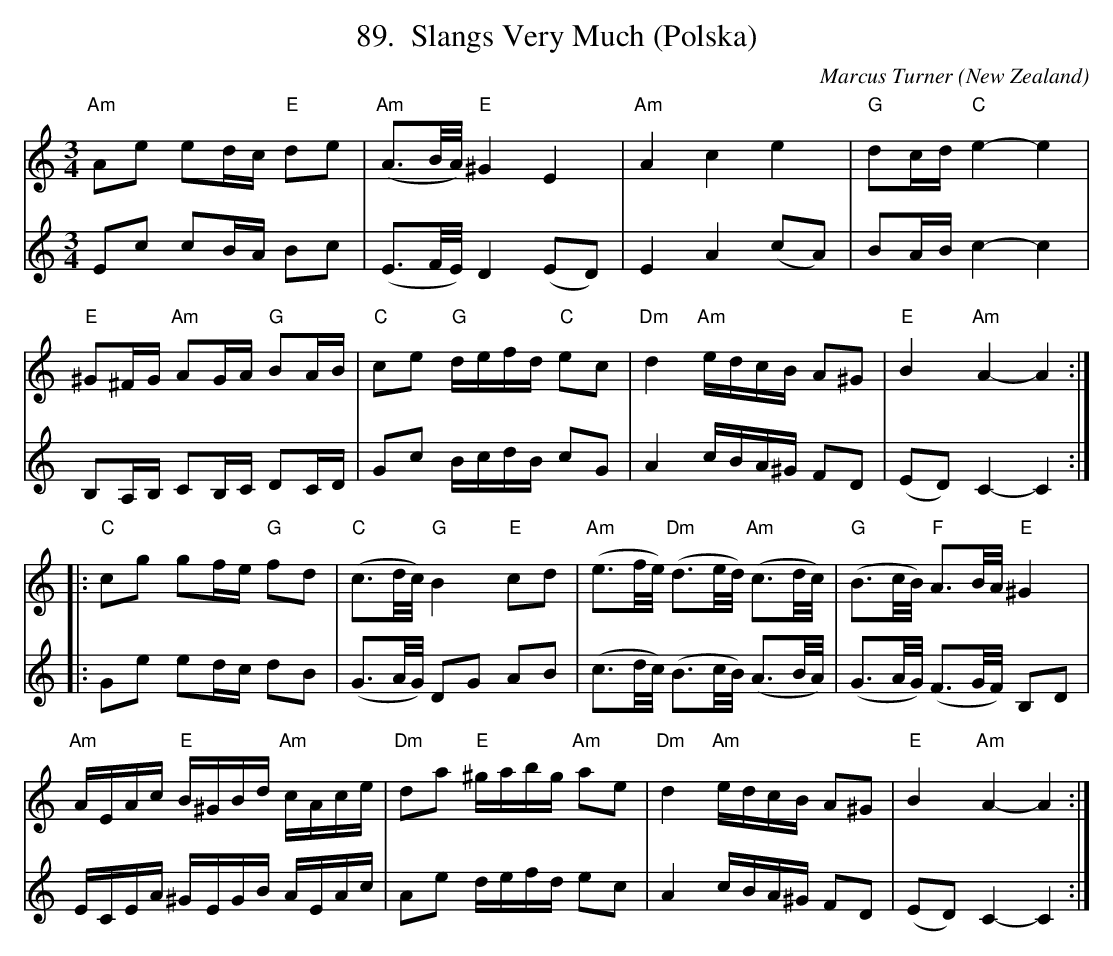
X:1
T:Slangs Very Much (Polska)
C:Marcus Turner
O:New Zealand
M:3/4
L:1/8
K:C
V:1
"Am"Ae ed/c/ "E"de|"Am"(A3/2B//A//) "E"^G2E2|"Am"A2c2e2|"G"dc/d/ "C"e2-e2|
"E"^G^F/G/ "Am"AG/A/ "G"BA/B/|"C"ce "G"d/e/f/d/ "C"ec|"Dm"d2 "Am"e/d/c/B/ A^G|"E"B2"Am"A2-A2:|
|:"C"cg gf/e/ "G"fd|"C"(c3/2d//c//)"G"B2"E"cd|"Am"(e3/2f//e//) "Dm"(d3/2e//d//) "Am"(c3/2d//c//)|"G"(B3/2c//B//) "F"A3/2B//A// "E"^G2|
"Am"A/E/A/c/ "E"B/^G/B/d/ "Am"c/A/c/e/|"Dm"da "E"^g/a/b/g/ "Am"ae|"Dm"d2 "Am"e/d/c/B/ A^G|"E"B2"Am"A2-A2:|
V:2
Ec cB/A/ Bc|(E3/2F//E//) D2 (ED)|E2A2(cA)|BA/B/ c2-c2|
B,A,/B,/ CB,/C/ DC/D/|Gc B/c/d/B/ cG|A2c/B/A/^G/ FD|(ED) C2-C2:|
|:Ge ed/c/ dB|(G3/2A//G//) DG AB|(c3/2d//c//) (B3/2c//B//) (A3/2B//A//)|(G3/2A//G//) (F3/2G//F//) B,D|
E/C/E/A/ ^G/E/G/B/ A/E/A/c/|Ae d/e/f/d/ ec|A2 c/B/A/^G/ FD|(ED)C2-C2:|
